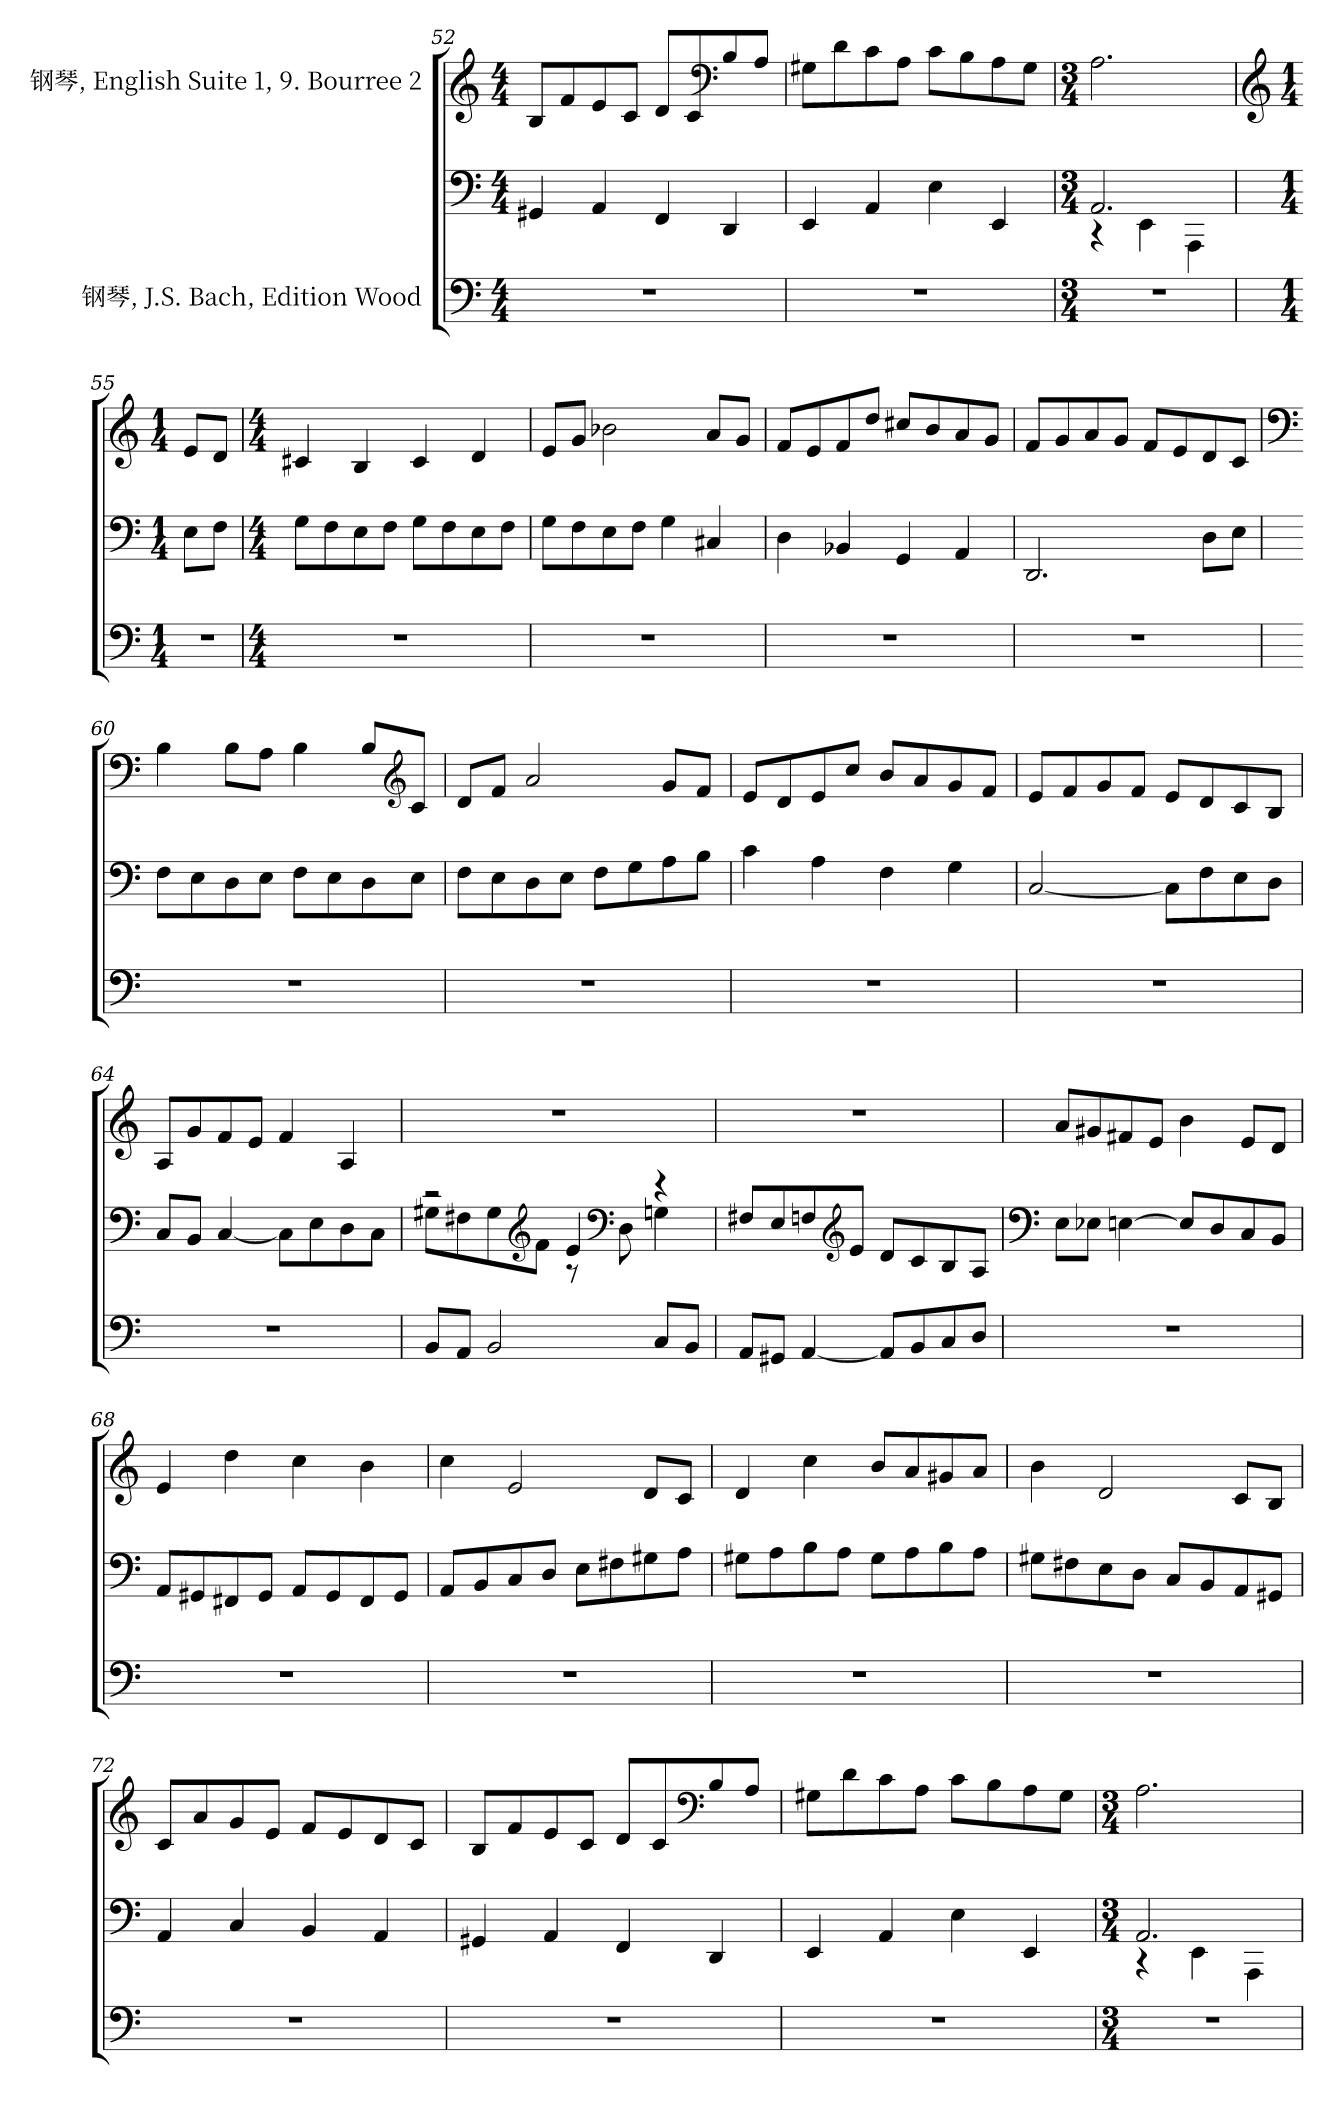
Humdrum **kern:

**kern	**kern	**kern
*part2	*part2	*part1
*staff3	*staff2	*staff1
*I"钢琴, J.S. Bach, Edition Wood	*	*I"钢琴, English Suite 1, 9. Bourree 2
*clefF4	*clefF4	*clefG2
*k[]	*k[]	*k[]
*M4/4	*M4/4	*M4/4
=52	=52	=52
1r	4GG#X/	8B/L
.	.	8f/
.	4AA/	8e/
.	.	8c/J
.	4FF/	8d/L
.	.	8c/
*	*	*clefF4
.	4DD/	8B/
.	.	8A/J
=53	=53	=53
1r	4EE/	8G#X\L
.	.	8d\
.	4AA/	8c\
.	.	8A\J
.	4E\	8c\L
.	.	8B\
.	4EE/	8A\
.	.	8G#\J
!!LO:LB:g=z
=54	=54	=54
*M3/4	*M3/4	*M3/4
*	*^	*
2.r	2.AA/	4r	2.A\
.	.	4EE\	.
.	.	4AAA\	.
*	*v	*v	*
=55	=55	=55
*	*	*clefG2
*M1/4	*M1/4	*M1/4
4r	8E\L	8e/L
.	8F\J	8d/J
=56	=56	=56
*M4/4	*M4/4	*M4/4
1r	8G\L	4c#X/
.	8F\	.
.	8E\	4B/
.	8F\J	.
.	8G\L	4c#/
.	8F\	.
.	8E\	4d/
.	8F\J	.
=57	=57	=57
1r	8G\L	8e/L
.	8F\	8g/J
.	8E\	2b-X\
.	8F\J	.
.	4G\	.
.	4C#X/	8a/L
.	.	8g/J
=58	=58	=58
1r	4D\	8f/L
.	.	8e/
.	4BB-X/	8f/
.	.	8dd/J
.	4GG/	8cc#X/L
.	.	8b/
.	4AA/	8a/
.	.	8g/J
!!LO:LB:g=z
=59	=59	=59
1r	2.DD/	8f/L
.	.	8g/
.	.	8a/
.	.	8g/J
.	.	8f/L
.	.	8e/
.	8D\L	8d/
.	8E\J	8c/J
=60	=60	=60
*	*	*clefF4
1r	8F\L	4B\
.	8E\	.
.	8D\	8B\L
.	8E\J	8A\J
.	8F\L	4B\
.	8E\	.
.	8D\	8B/L
*	*	*clefG2
.	8E\J	8c/J
=61	=61	=61
1r	8F\L	8d/L
.	8E\	8f/J
.	8D\	2a/
.	8E\J	.
.	8F\L	.
.	8G\	.
.	8A\	8g/L
.	8B\J	8f/J
=62	=62	=62
1r	4c\	8e/L
.	.	8d/
.	4A\	8e/
.	.	8cc/J
.	4F\	8b/L
.	.	8a/
.	4G\	8g/
.	.	8f/J
!!LO:LB:g=z
=63	=63	=63
1r	[2C/	8e/L
.	.	8f/
.	.	8g/
.	.	8f/J
.	8C\L]	8e/L
.	8F\	8d/
.	8E\	8c/
.	8D\J	8B/J
=64	=64	=64
1r	8C/L	8A/L
.	8BB/J	8g/
.	[4C/	8f/
.	.	8e/J
.	8C\L]	4f/
.	8E\	.
.	8D\	4A/
.	8C\J	.
=65	=65	=65
*	*^	*
8BB/L	2r	8G#X\L	1r
8AA/J	.	8F#X\	.
2BB/	.	8G#\	.
*	*clefG2	*	*
.	.	8f\J	.
.	4e/	8r	.
*	*clefF4	*	*
.	.	8D\	.
8C/L	4r	4Gn\	.
8BB/J	.	.	.
*	*v	*v	*
=66	=66	=66
8AA/L	8F#X/L	1r
8GG#X/J	8E/	.
[4AA/	8Fn/	.
*	*clefG2	*
.	8e/J	.
8AA/L]	8d/L	.
8BB/	8c/	.
8C/	8B/	.
8D/J	8A/J	.
!!LO:PB:g=z
=67	=67	=67
*	*clefF4	*
1r	8E\L	8a/L
.	8E-X\J	8g#X/
.	[4En\	8f#X/
.	.	8e/J
.	8E/L]	4b\
.	8D/	.
.	8C/	8e/L
.	8BB/J	8d/J
=68	=68	=68
1r	8AA/L	4e/
.	8GG#X/	.
.	8FF#X/	4dd\
.	8GG#/J	.
.	8AA/L	4cc\
.	8GG#/	.
.	8FF#/	4b\
.	8GG#/J	.
=69	=69	=69
1r	8AA/L	4cc\
.	8BB/	.
.	8C/	2e/
.	8D/J	.
.	8E\L	.
.	8F#X\	.
.	8G#X\	8d/L
.	8A\J	8c/J
=70	=70	=70
1r	8G#X\L	4d/
.	8A\	.
.	8B\	4cc\
.	8A\J	.
.	8G#\L	8b/L
.	8A\	8a/
.	8B\	8g#X/
.	8A\J	8a/J
!!LO:LB:g=z
=71	=71	=71
1r	8G#X\L	4b\
.	8F#X\	.
.	8E\	2d/
.	8D\J	.
.	8C/L	.
.	8BB/	.
.	8AA/	8c/L
.	8GG#X/J	8B/J
=72	=72	=72
1r	4AA/	8c/L
.	.	8a/
.	4C/	8g/
.	.	8e/J
.	4BB/	8f/L
.	.	8e/
.	4AA/	8d/
.	.	8c/J
=73	=73	=73
1r	4GG#X/	8B/L
.	.	8f/
.	4AA/	8e/
.	.	8c/J
.	4FF/	8d/L
.	.	8c/
*	*	*clefF4
.	4DD/	8B/
.	.	8A/J
=74	=74	=74
1r	4EE/	8G#X\L
.	.	8d\
.	4AA/	8c\
.	.	8A\J
.	4E\	8c\L
.	.	8B\
.	4EE/	8A\
.	.	8G#\J
!!LO:LB:g=z
=75	=75	=75
*M3/4	*M3/4	*M3/4
*	*^	*
2.r	2.AA/	4r	2.A\
.	.	4EE\	.
.	.	4AAA\	.
*	*v	*v	*
=	=	=
*-	*-	*-
